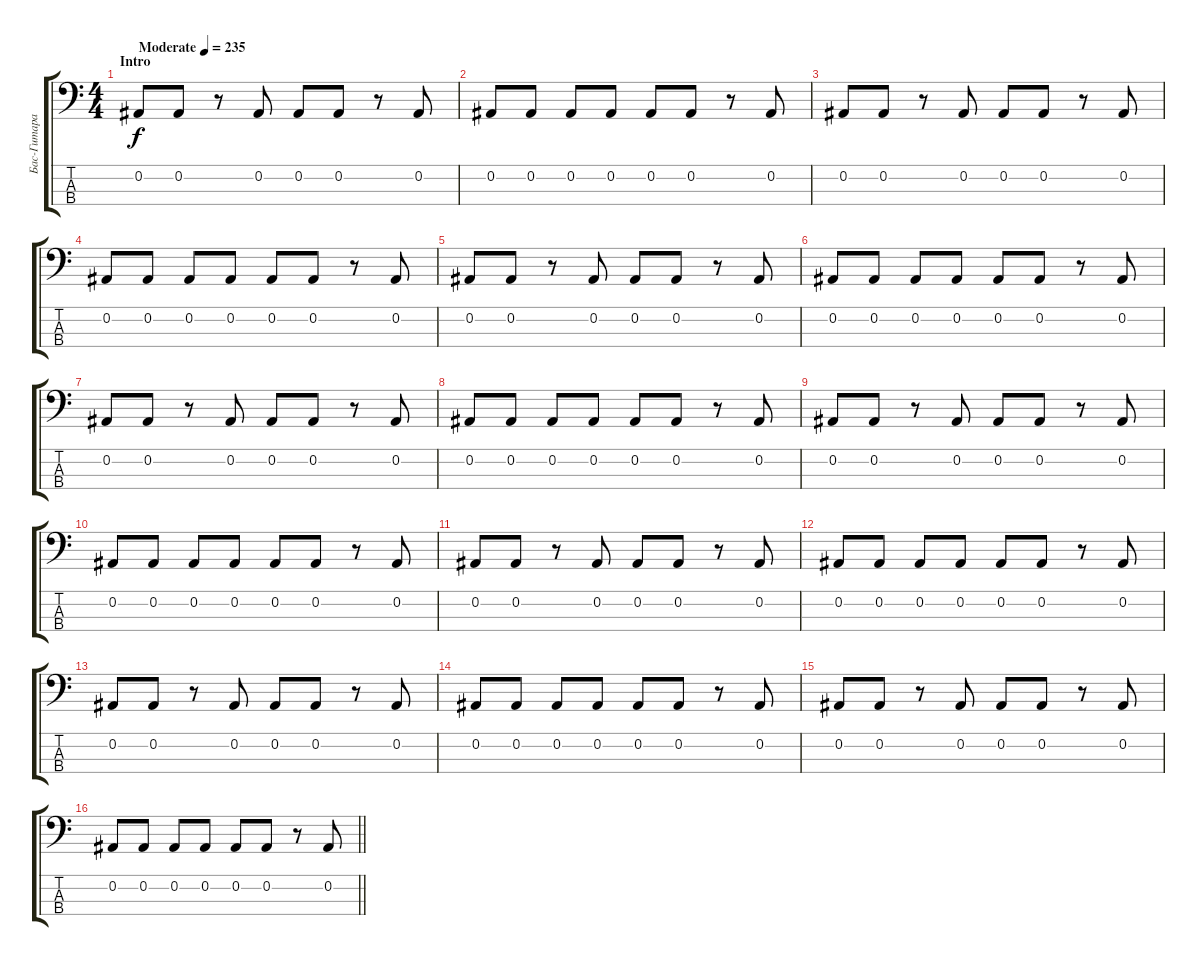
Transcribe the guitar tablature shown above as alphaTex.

\track ("Бас-Гитара" "Бас-Гитара") {instrument electricbasspick}
\staff {score tabs}
\tuning (Eb2 Bb1 F1 Bb0) {hide}
\ts (4 4)
\section ("" "Intro")
\tempo (235 "Moderate")
\clef f4
\ks c
0.2.8{dy f instrument electricbasspick} 0.2.8 r.8 0.2.8 0.2.8 0.2.8 r.8 0.2.8 |
0.2.8 0.2.8 0.2.8 0.2.8 0.2.8 0.2.8 r.8 0.2.8 |
0.2.8 0.2.8 r.8 0.2.8 0.2.8 0.2.8 r.8 0.2.8 |
0.2.8 0.2.8 0.2.8 0.2.8 0.2.8 0.2.8 r.8 0.2.8 |
0.2.8 0.2.8 r.8 0.2.8 0.2.8 0.2.8 r.8 0.2.8 |
0.2.8 0.2.8 0.2.8 0.2.8 0.2.8 0.2.8 r.8 0.2.8 |
0.2.8 0.2.8 r.8 0.2.8 0.2.8 0.2.8 r.8 0.2.8 |
0.2.8 0.2.8 0.2.8 0.2.8 0.2.8 0.2.8 r.8 0.2.8 |
0.2.8 0.2.8 r.8 0.2.8 0.2.8 0.2.8 r.8 0.2.8 |
0.2.8 0.2.8 0.2.8 0.2.8 0.2.8 0.2.8 r.8 0.2.8 |
0.2.8 0.2.8 r.8 0.2.8 0.2.8 0.2.8 r.8 0.2.8 |
0.2.8 0.2.8 0.2.8 0.2.8 0.2.8 0.2.8 r.8 0.2.8 |
0.2.8 0.2.8 r.8 0.2.8 0.2.8 0.2.8 r.8 0.2.8 |
0.2.8 0.2.8 0.2.8 0.2.8 0.2.8 0.2.8 r.8 0.2.8 |
0.2.8 0.2.8 r.8 0.2.8 0.2.8 0.2.8 r.8 0.2.8 |
\barLineRight lightlight
0.2.8 0.2.8 0.2.8 0.2.8 0.2.8 0.2.8 r.8 0.2.8
